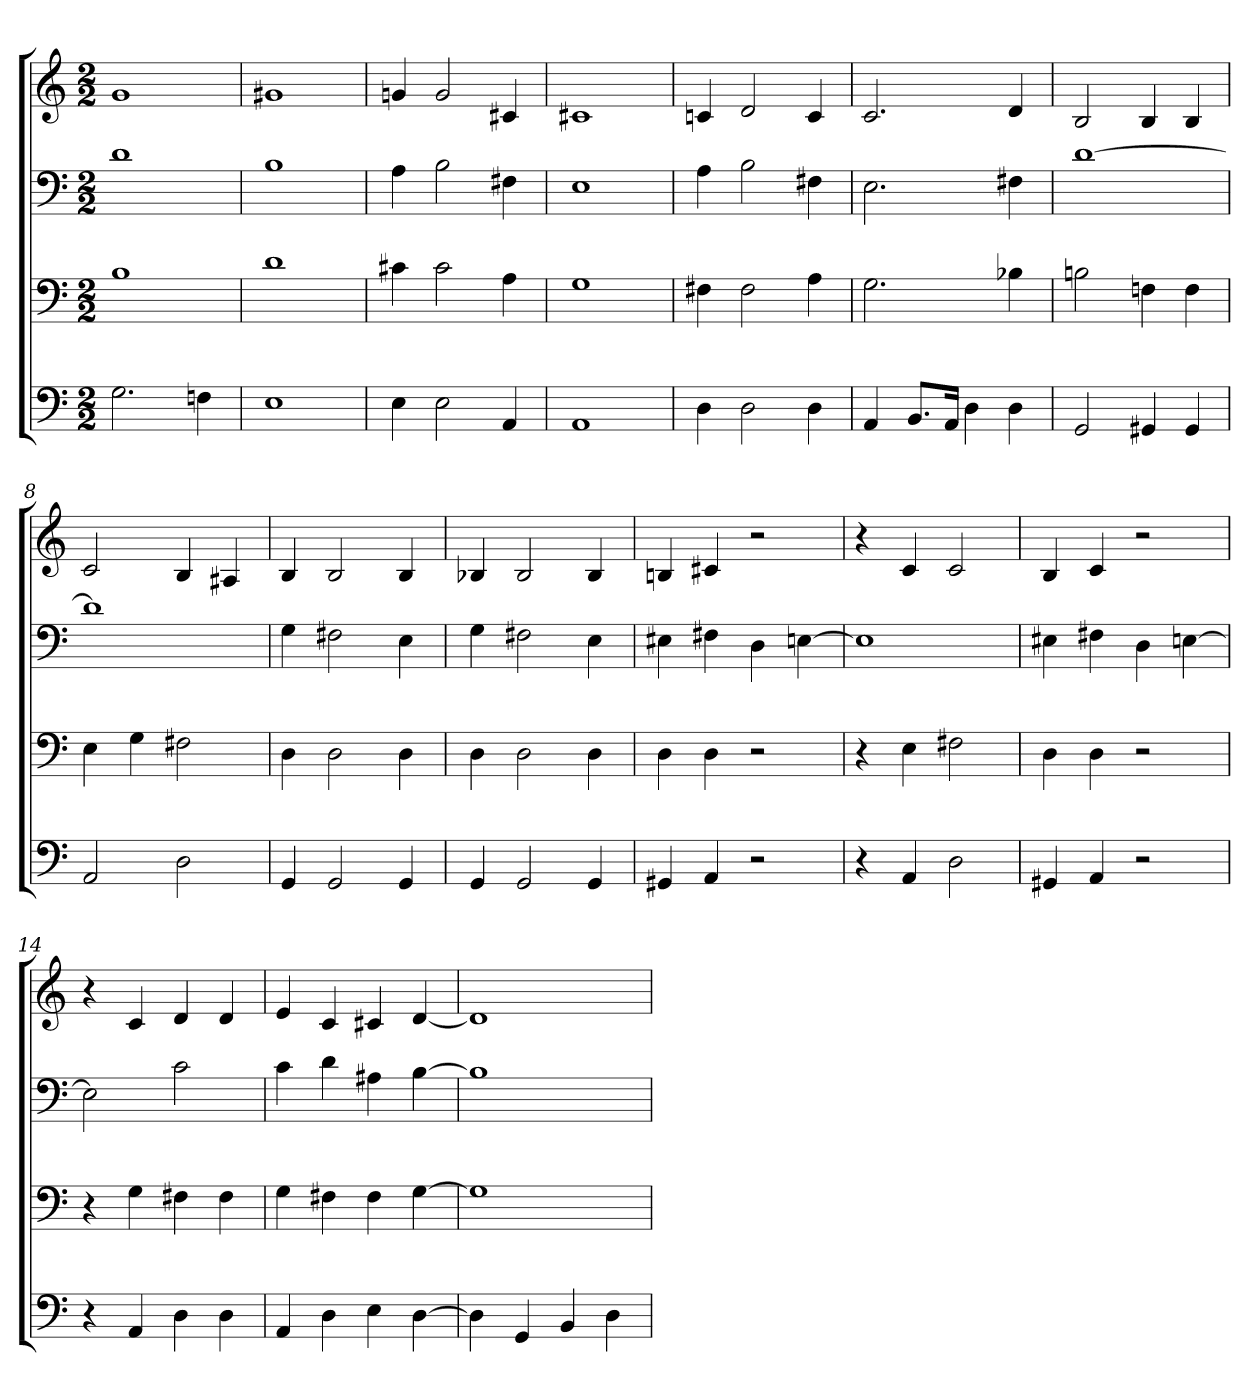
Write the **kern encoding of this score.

**kern	**kern	**kern	**kern
*part4	*part3	*part2	*part1
*staff4	*staff3	*staff2	*staff1
*M2/2	*M2/2	*M2/2	*M2/2
=1	=1	=1	=1
2.G	1B	1d	1g
4Fn	.	.	.
=2	=2	=2	=2
1E	1d	1B	1g#X
=3	=3	=3	=3
4E	4c#X	4A	4gn
2E	2c#	2B	2g
4AA	4A	4F#X	4c#X
=4	=4	=4	=4
1AA	1G	1E	1c#X
=5	=5	=5	=5
4D	4F#X	4A	4cn
2D	2F#	2B	2d
4D	4A	4F#X	4c
=6	=6	=6	=6
4AA	2.G	2.E	2.c
8.BBL	.	.	.
16AAJk	.	.	.
4D	.	.	.
4D	4B-X	4F#X	4d
=7	=7	=7	=7
2GG	2Bn	[1d	2B
4GG#X	4Fn	.	4B
4GG#	4F	.	4B
=8	=8	=8	=8
2AA	4E	1d]	2c
.	4G	.	.
2D	2F#X	.	4B
.	.	.	4A#X
=9	=9	=9	=9
4GG	4D	4G	4B
2GG	2D	2F#X	2B
4GG	4D	4E	4B
=10	=10	=10	=10
4GG	4D	4G	4B-X
2GG	2D	2F#X	2B-
4GG	4D	4E	4B-
=11	=11	=11	=11
4GG#X	4D	4E#X	4Bn
4AA	4D	4F#X	4c#X
2r	2r	4D	2r
.	.	[4En	.
=12	=12	=12	=12
4r	4r	1E]	4r
4AA	4E	.	4c
2D	2F#X	.	2c
=13	=13	=13	=13
4GG#X	4D	4E#X	4B
4AA	4D	4F#X	4c
2r	2r	4D	2r
.	.	[4En	.
=14	=14	=14	=14
4r	4r	2E]	4r
4AA	4G	.	4c
4D	4F#X	2c	4d
4D	4F#	.	4d
=15	=15	=15	=15
4AA	4G	4c	4e
4D	4F#X	4d	4c
4E	4F#	4A#X	4c#X
[4D	[4G	[4B	[4d
=16	=16	=16	=16
4D]	1G]	1B]	1d]
4GG	.	.	.
4BB	.	.	.
4D	.	.	.
=	=	=	=
*-	*-	*-	*-
